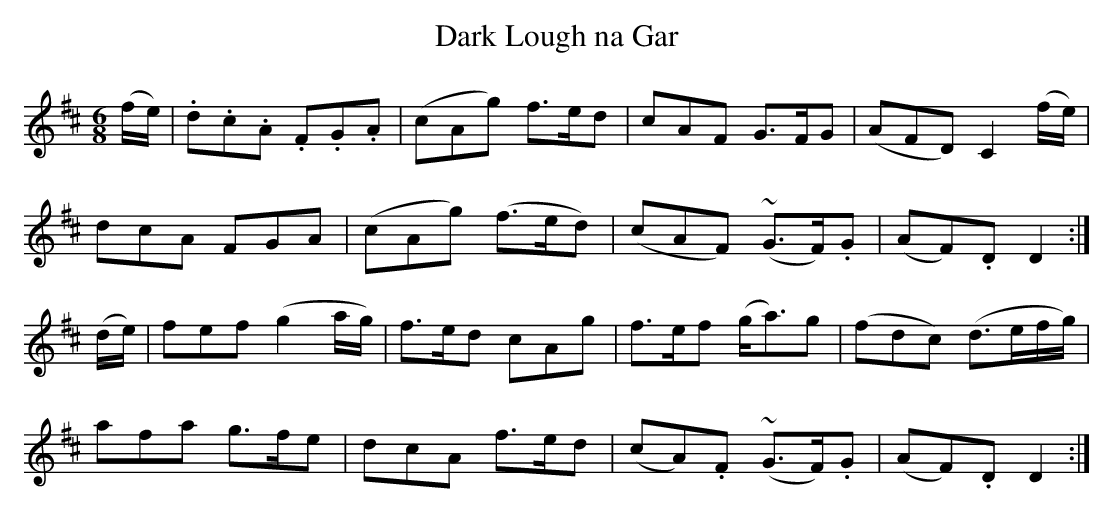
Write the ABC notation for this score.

X:1
T: Dark Lough na Gar
M:6/8
L:1/8
K:D
(f/e/) | .d.c.A .F.G.A | (cAg) f>ed | cAF G>FG | (AFD) C2 (f/e/) |
dcA FGA | (cAg) (f>ed) | (cAF) (~G>F).G | (AF).D D2 :|
(d/e/) | fef (g2 a/g/) | f>ed cAg | f>ef (g<a)g | (fdc) (d3/2e/f/g/) |
afa g>fe | dcA f>ed | (cA).F (~G>F).G | (AF).D D2 :|
